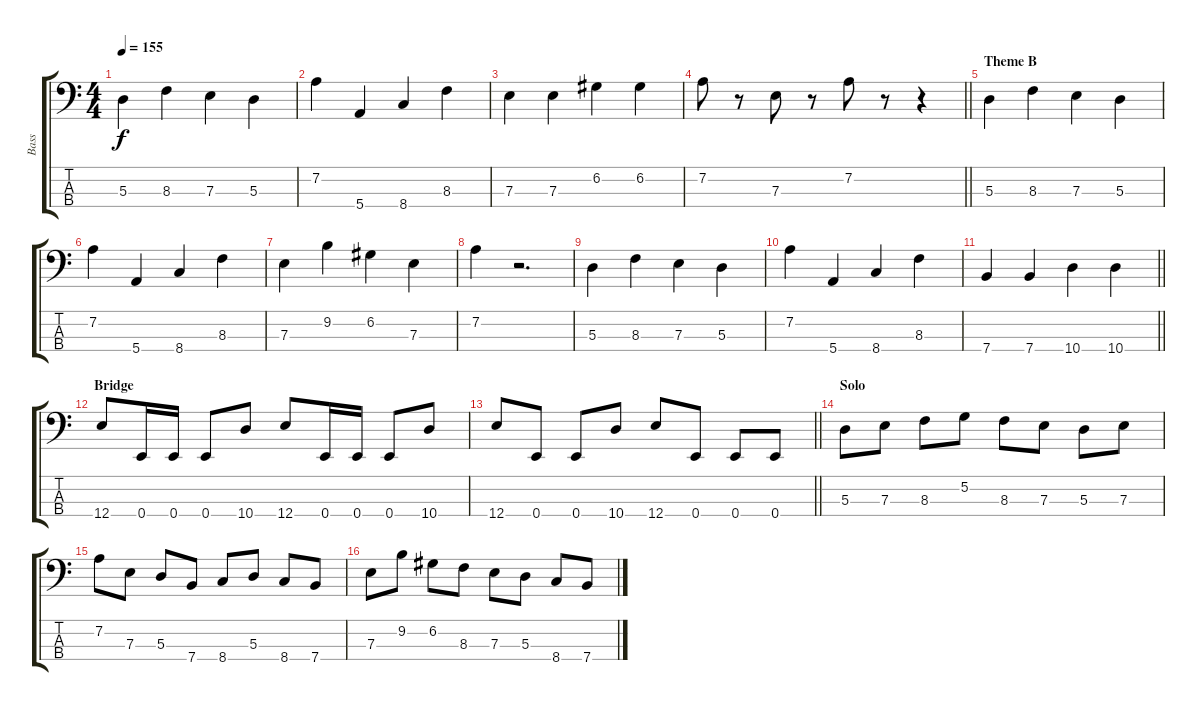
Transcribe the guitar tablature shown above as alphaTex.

\track ("Bass" "Bass") {instrument electricbassfinger}
\staff {score tabs}
\tuning (G2 D2 A1 E1) {hide}
\ts (4 4)
\tempo 155
\clef f4
\ks c
5.3.4{dy f} 8.3.4 7.3.4 5.3.4 |
7.2.4 5.4.4 8.4.4 8.3.4 |
7.3.4 7.3.4 6.2.4 6.2.4 |
\barLineRight lightlight
7.2.8 r.8 7.3.8 r.8 7.2.8 r.8 r.4 |
\section ("" "Theme B")
5.3.4 8.3.4 7.3.4 5.3.4 |
7.2.4 5.4.4 8.4.4 8.3.4 |
7.3.4 9.2.4 6.2.4 7.3.4 |
7.2.4 r.2{d} |
5.3.4 8.3.4 7.3.4 5.3.4 |
7.2.4 5.4.4 8.4.4 8.3.4 |
\barLineRight lightlight
7.4.4 7.4.4 10.4.4 10.4.4 |
\section ("" "Bridge")
12.4.8 0.4.16 0.4.16 0.4.8 10.4.8 12.4.8 0.4.16 0.4.16 0.4.8 10.4.8 |
\barLineRight lightlight
12.4.8 0.4.8 0.4.8 10.4.8 12.4.8 0.4.8 0.4.8 0.4.8 |
\section ("" "Solo")
5.3.8 7.3.8 8.3.8 5.2.8 8.3.8 7.3.8 5.3.8 7.3.8 |
7.2.8 7.3.8 5.3.8 7.4.8 8.4.8 5.3.8 8.4.8 7.4.8 |
7.3.8 9.2.8 6.2.8 8.3.8 7.3.8 5.3.8 8.4.8 7.4.8
